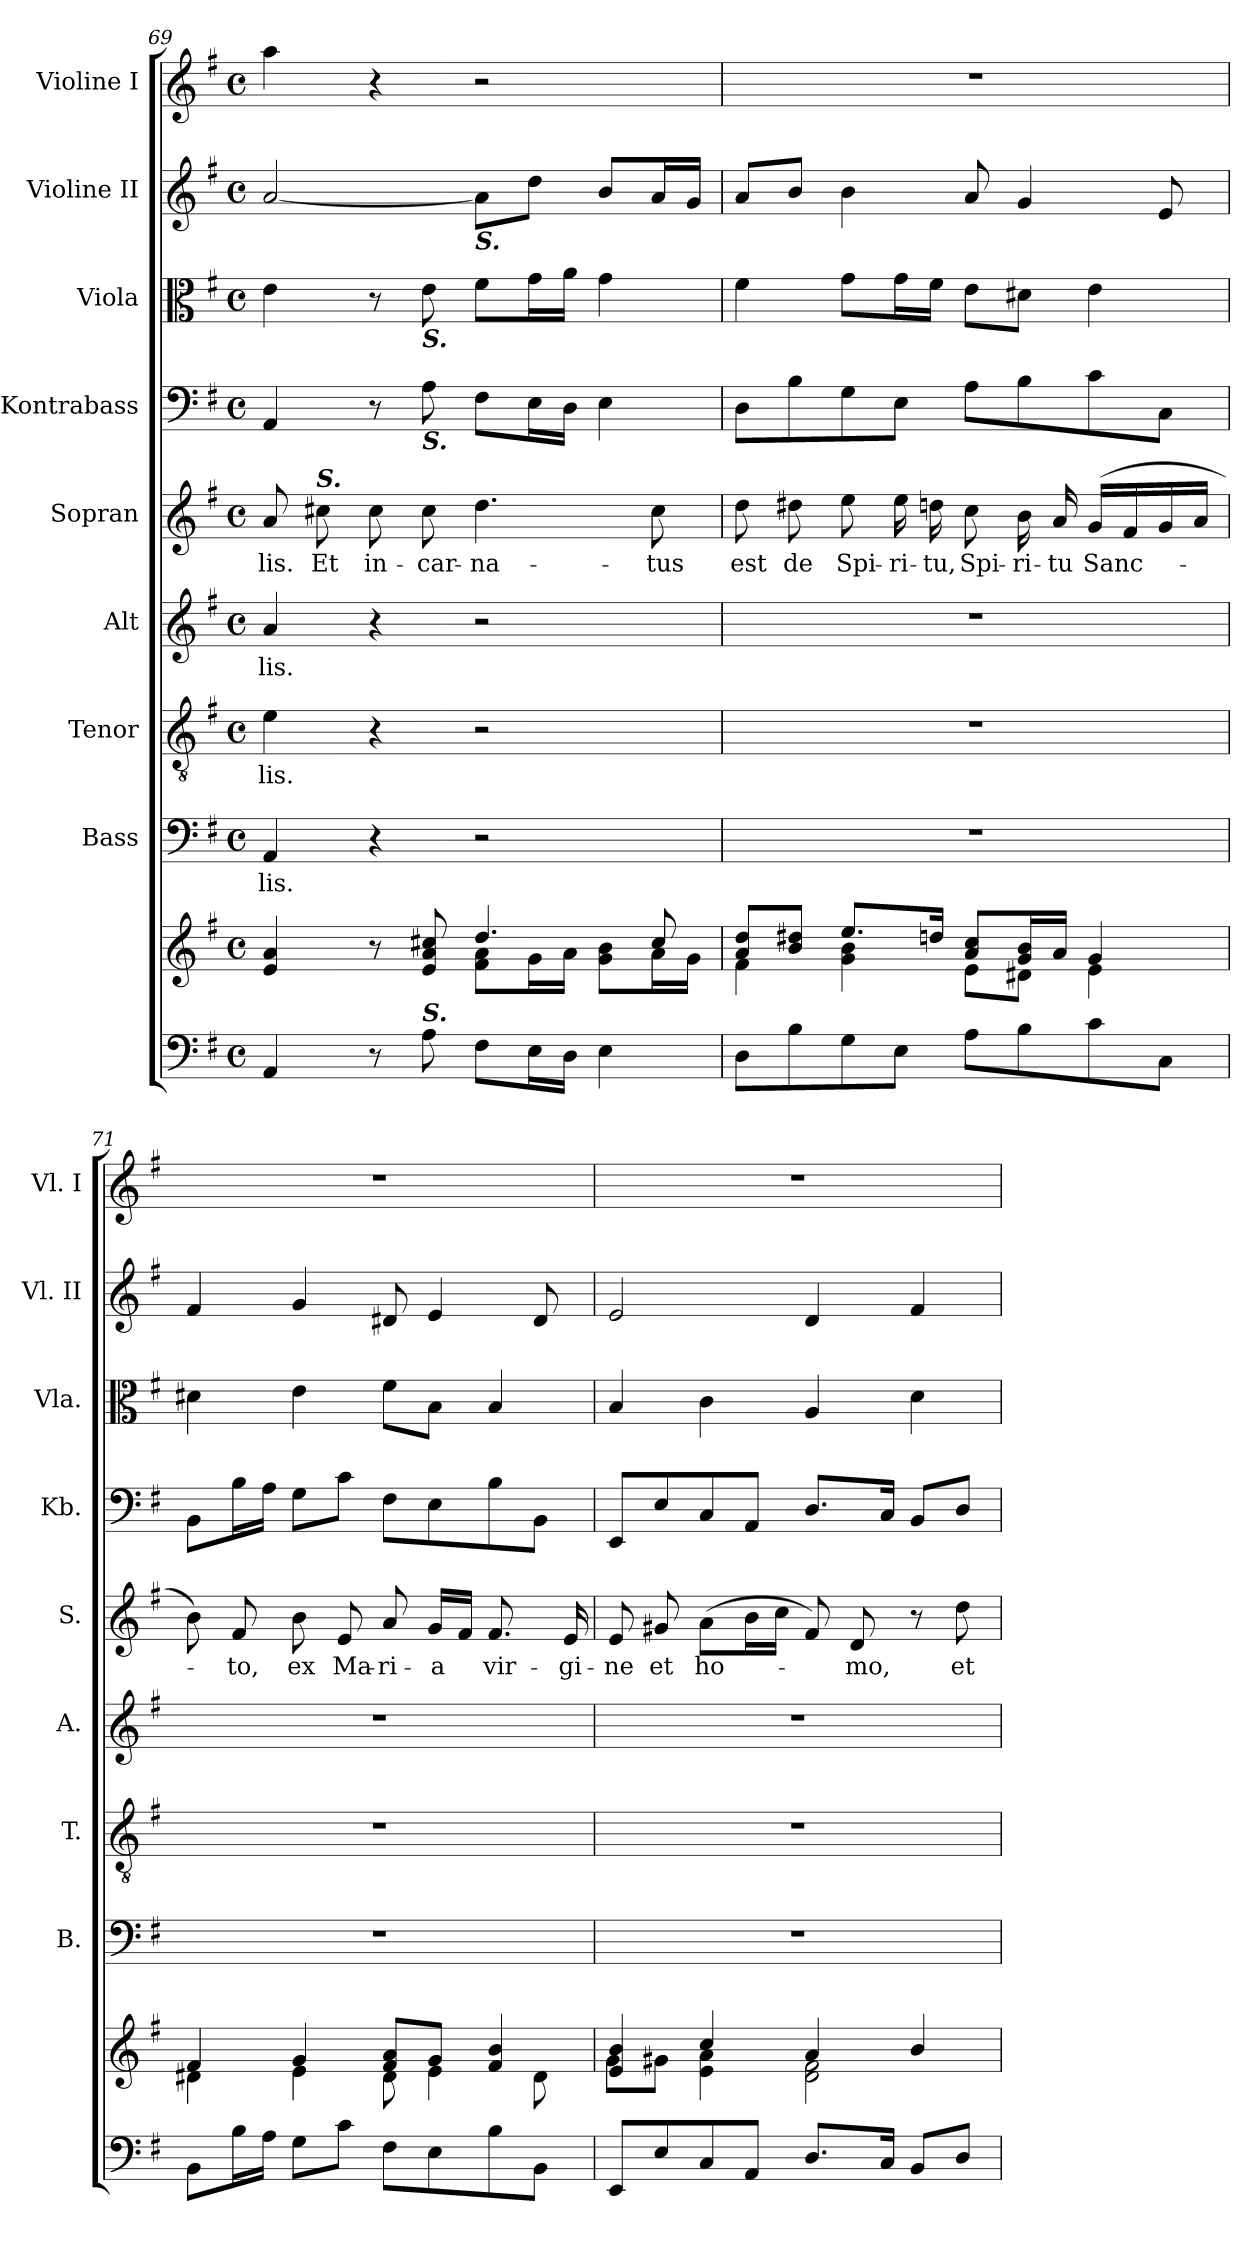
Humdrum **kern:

**kern	**kern	**kern	**text	**kern	**text	**kern	**text	**kern	**text	**kern	**kern	**kern	**kern
*part9	*part9	*part8	*part8	*part7	*part7	*part6	*part6	*part5	*part5	*part4	*part3	*part2	*part1
*staff10	*staff9	*staff8	*staff8	*staff7	*staff7	*staff6	*staff6	*staff5	*staff5	*staff4	*staff3	*staff2	*staff1
*	*	*I"Bass	*	*I"Tenor	*	*I"Alt	*	*I"Sopran	*	*I"Kontrabass	*I"Viola	*I"Violine II	*I"Violine I
*	*	*I'B.	*	*I'T.	*	*I'A.	*	*I'S.	*	*I'Kb.	*I'Vla.	*I'Vl. II	*I'Vl. I
*clefF4	*clefG2	*clefF4	*	*clefGv2	*	*clefG2	*	*clefG2	*	*clefF4	*clefC3	*clefG2	*clefG2
*	*	*	*	*	*	*	*	*	*	*ITrd7c12	*	*	*
*k[f#]	*k[f#]	*k[f#]	*	*k[f#]	*	*k[f#]	*	*k[f#]	*	*k[f#]	*k[f#]	*k[f#]	*k[f#]
*G:	*G:	*G:	*	*G:	*	*G:	*	*G:	*	*G:	*G:	*G:	*G:
*M4/4	*M4/4	*M4/4	*	*M4/4	*	*M4/4	*	*M4/4	*	*M4/4	*M4/4	*M4/4	*M4/4
*met(c)	*met(c)	*met(c)	*	*met(c)	*	*met(c)	*	*met(c)	*	*met(c)	*met(c)	*met(c)	*met(c)
=69	=69	=69	=69	=69	=69	=69	=69	=69	=69	=69	=69	=69	=69
*	*^	*	*	*	*	*	*	*	*	*	*	*	*
!	!	!	!	!LO:LY:b	!	!LO:LY:b	!	!LO:LY:b	!	!LO:LY:b	!	!	!	!
4AA/	4e/ 4a/	2ryy	4AA/	-lis.	4e\	-lis.	4a/	-lis.	8a/	-lis.	4AAA/	4e\	[2a/	4aa\
!	!	!	!	!	!	!	!	!	!LO:TX:a:Bi:t=S.	!	!	!	!	!
!	!	!	!	!	!	!	!	!	!	!LO:LY:b	!	!	!	!
.	.	.	.	.	.	.	.	.	8cc#X\	Et	.	.	.	.
!	!	!	!	!	!	!	!	!	!	!LO:LY:b	!	!	!	!
8r	8r	.	4r	.	4r	.	4r	.	8cc#\	in-	8r	8r	.	4r
!	!	!	!	!	!	!	!	!	!	!	!	!LO:TX:b:Bi:t=S.	!	!
!	!	!	!	!	!	!	!	!	!	!	!LO:TX:b:Bi:t=S.	!	!	!
!LO:TX:a:Bi:t=S.	!	!	!	!	!	!	!	!	!	!	!	!	!	!
!	!	!	!	!	!	!	!	!	!	!LO:LY:b	!	!	!	!
8A\	8e/ 8a/ 8cc#X/	.	.	.	.	.	.	.	8cc#\	-car-	8AA\	8e\	.	.
!	!	!	!	!	!	!	!	!	!	!	!	!	!LO:TX:b:Bi:t=S.	!
!	!	!	!	!	!	!	!	!	!	!LO:LY:b	!	!	!	!
8F#\L	4.dd/	8f#\ 8a\L	2r	.	2r	.	2r	.	4.dd\	-na-	8FF#\L	8f#\L	8a\L]	2r
16E\L	.	16g\L	.	.	.	.	.	.	.	.	16EE\L	16g\L	8dd\J	.
16D\JJ	.	16a\JJ	.	.	.	.	.	.	.	.	16DD\JJ	16a\JJ	.	.
4E\	.	8g\ 8b\L	.	.	.	.	.	.	.	.	4EE\	4g\	8b/L	.
!	!	!	!	!	!	!	!	!	!	!LO:LY:b	!	!	!	!
.	8cc#/	16a\L	.	.	.	.	.	.	8cc#\	-tus	.	.	16a/L	.
.	.	16g\JJ	.	.	.	.	.	.	.	.	.	.	16g/JJ	.
=70	=70	=70	=70	=70	=70	=70	=70	=70	=70	=70	=70	=70	=70	=70
!	!	!	!	!	!	!	!	!	!	!LO:LY:b	!	!	!	!
8D\L	8a/ 8dd/L	4f#\	1r	.	1r	.	1r	.	8dd\	est	8DD\L	4f#\	8a/L	1r
!	!	!	!	!	!	!	!	!	!	!LO:LY:b	!	!	!	!
8B\	8b/ 8dd#X/J	.	.	.	.	.	.	.	8dd#X\	de	8BB\	.	8b/J	.
!	!	!	!	!	!	!	!	!	!	!LO:LY:b	!	!	!	!
8G\	8.ee/L	4g\ 4b\	.	.	.	.	.	.	8ee\	Spi-	8GG\	8g\L	4b\	.
!	!	!	!	!	!	!	!	!	!	!LO:LY:b	!	!	!	!
8E\J	.	.	.	.	.	.	.	.	16ee\	-ri-	8EE\J	16g\L	.	.
!	!	!	!	!	!	!	!	!	!	!LO:LY:b	!	!	!	!
.	16ddn/Jk	.	.	.	.	.	.	.	16ddn\	-tu,	.	16f#\JJ	.	.
!	!	!	!	!	!	!	!	!	!	!LO:LY:b	!	!	!	!
8A\L	8a/ 8cc/L	8e\L	.	.	.	.	.	.	8cc\	Spi-	8AA\L	8e\L	8a/	.
!	!	!	!	!	!	!	!	!	!	!LO:LY:b	!	!	!	!
8B\	16g/ 16b/L	8d#X\J	.	.	.	.	.	.	16b\	-ri-	8BB\	8d#X\J	4g/	.
!	!	!	!	!	!	!	!	!	!	!LO:LY:b	!	!	!	!
.	16a/JJ	.	.	.	.	.	.	.	16a/	-tu	.	.	.	.
!	!	!	!	!	!	!	!	!	!	!LO:LY:b	!	!	!	!
8c\	4g/	4e\	.	.	.	.	.	.	(>16g/LL	Sanc-	8C\	4e\	.	.
.	.	.	.	.	.	.	.	.	16f#/	.	.	.	.	.
8C\J	.	.	.	.	.	.	.	.	16g/	.	8CC\J	.	8e/	.
.	.	.	.	.	.	.	.	.	16a/JJ	.	.	.	.	.
!!LO:PB:g=z
=71	=71	=71	=71	=71	=71	=71	=71	=71	=71	=71	=71	=71	=71	=71
8BB\L	4f#/	4d#X\	1r	.	1r	.	1r	.	8b\)	.	8BBB\L	4d#X\	4f#/	1r
!	!	!	!	!	!	!	!	!	!	!LO:LY:b	!	!	!	!
16B\L	.	.	.	.	.	.	.	.	8f#/	-to,	16BB\L	.	.	.
16A\JJ	.	.	.	.	.	.	.	.	.	.	16AA\JJ	.	.	.
!	!	!	!	!	!	!	!	!	!	!LO:LY:b	!	!	!	!
8G\L	4g/	4e\	.	.	.	.	.	.	8b\	ex	8GG\L	4e\	4g/	.
!	!	!	!	!	!	!	!	!	!	!LO:LY:b	!	!	!	!
8c\J	.	.	.	.	.	.	.	.	8e/	Ma-	8C\J	.	.	.
!	!	!	!	!	!	!	!	!	!	!LO:LY:b	!	!	!	!
8F#\L	8f#/ 8a/L	8d#\	.	.	.	.	.	.	8a/	-ri-	8FF#\L	8f#\L	8d#X/	.
!	!	!	!	!	!	!	!	!	!	!LO:LY:b	!	!	!	!
8E\	8g/J	4e\	.	.	.	.	.	.	16g/LL	-a	8EE\	8B\J	4e/	.
.	.	.	.	.	.	.	.	.	16f#/JJ	.	.	.	.	.
!	!	!	!	!	!	!	!	!	!	!LO:LY:b	!	!	!	!
8B\	4f#/ 4b/	.	.	.	.	.	.	.	8.f#/	vir-	8BB\	4B/	.	.
8BB\J	.	8d#\	.	.	.	.	.	.	.	.	8BBB\J	.	8d#/	.
!	!	!	!	!	!	!	!	!	!	!LO:LY:b	!	!	!	!
.	.	.	.	.	.	.	.	.	16e/	-gi-	.	.	.	.
=72	=72	=72	=72	=72	=72	=72	=72	=72	=72	=72	=72	=72	=72	=72
!	!	!	!	!	!	!	!	!	!	!LO:LY:b	!	!	!	!
8EE/L	4e/ 4b/	8g\L	1r	.	1r	.	1r	.	8e/	-ne	8EEE/L	4B/	2e/	1r
!	!	!	!	!	!	!	!	!	!	!LO:LY:b	!	!	!	!
8E/	.	8g#X\J	.	.	.	.	.	.	8g#X/	et	8EE/	.	.	.
!	!	!	!	!	!	!	!	!	!	!LO:LY:b	!	!	!	!
8C/	4cc/	4e\ 4a\	.	.	.	.	.	.	(>8a\L	ho-	8CC/	4c\	.	.
8AA/J	.	.	.	.	.	.	.	.	16b\L	.	8AAA/J	.	.	.
.	.	.	.	.	.	.	.	.	16cc\JJ	.	.	.	.	.
8.D/L	4a/	2d\ 2f#\	.	.	.	.	.	.	8f#/)	.	8.DD/L	4A/	4d/	.
!	!	!	!	!	!	!	!	!	!	!LO:LY:b	!	!	!	!
.	.	.	.	.	.	.	.	.	8d/	-mo,	.	.	.	.
16C/Jk	.	.	.	.	.	.	.	.	.	.	16CC/Jk	.	.	.
8BB/L	4b/	.	.	.	.	.	.	.	8r	.	8BBB/L	4d\	4f#/	.
!	!	!	!	!	!	!	!	!	!	!LO:LY:b	!	!	!	!
8D/J	.	.	.	.	.	.	.	.	8dd\	et	8DD/J	.	.	.
*	*v	*v	*	*	*	*	*	*	*	*	*	*	*	*
=	=	=	=	=	=	=	=	=	=	=	=	=	=
*-	*-	*-	*-	*-	*-	*-	*-	*-	*-	*-	*-	*-	*-
